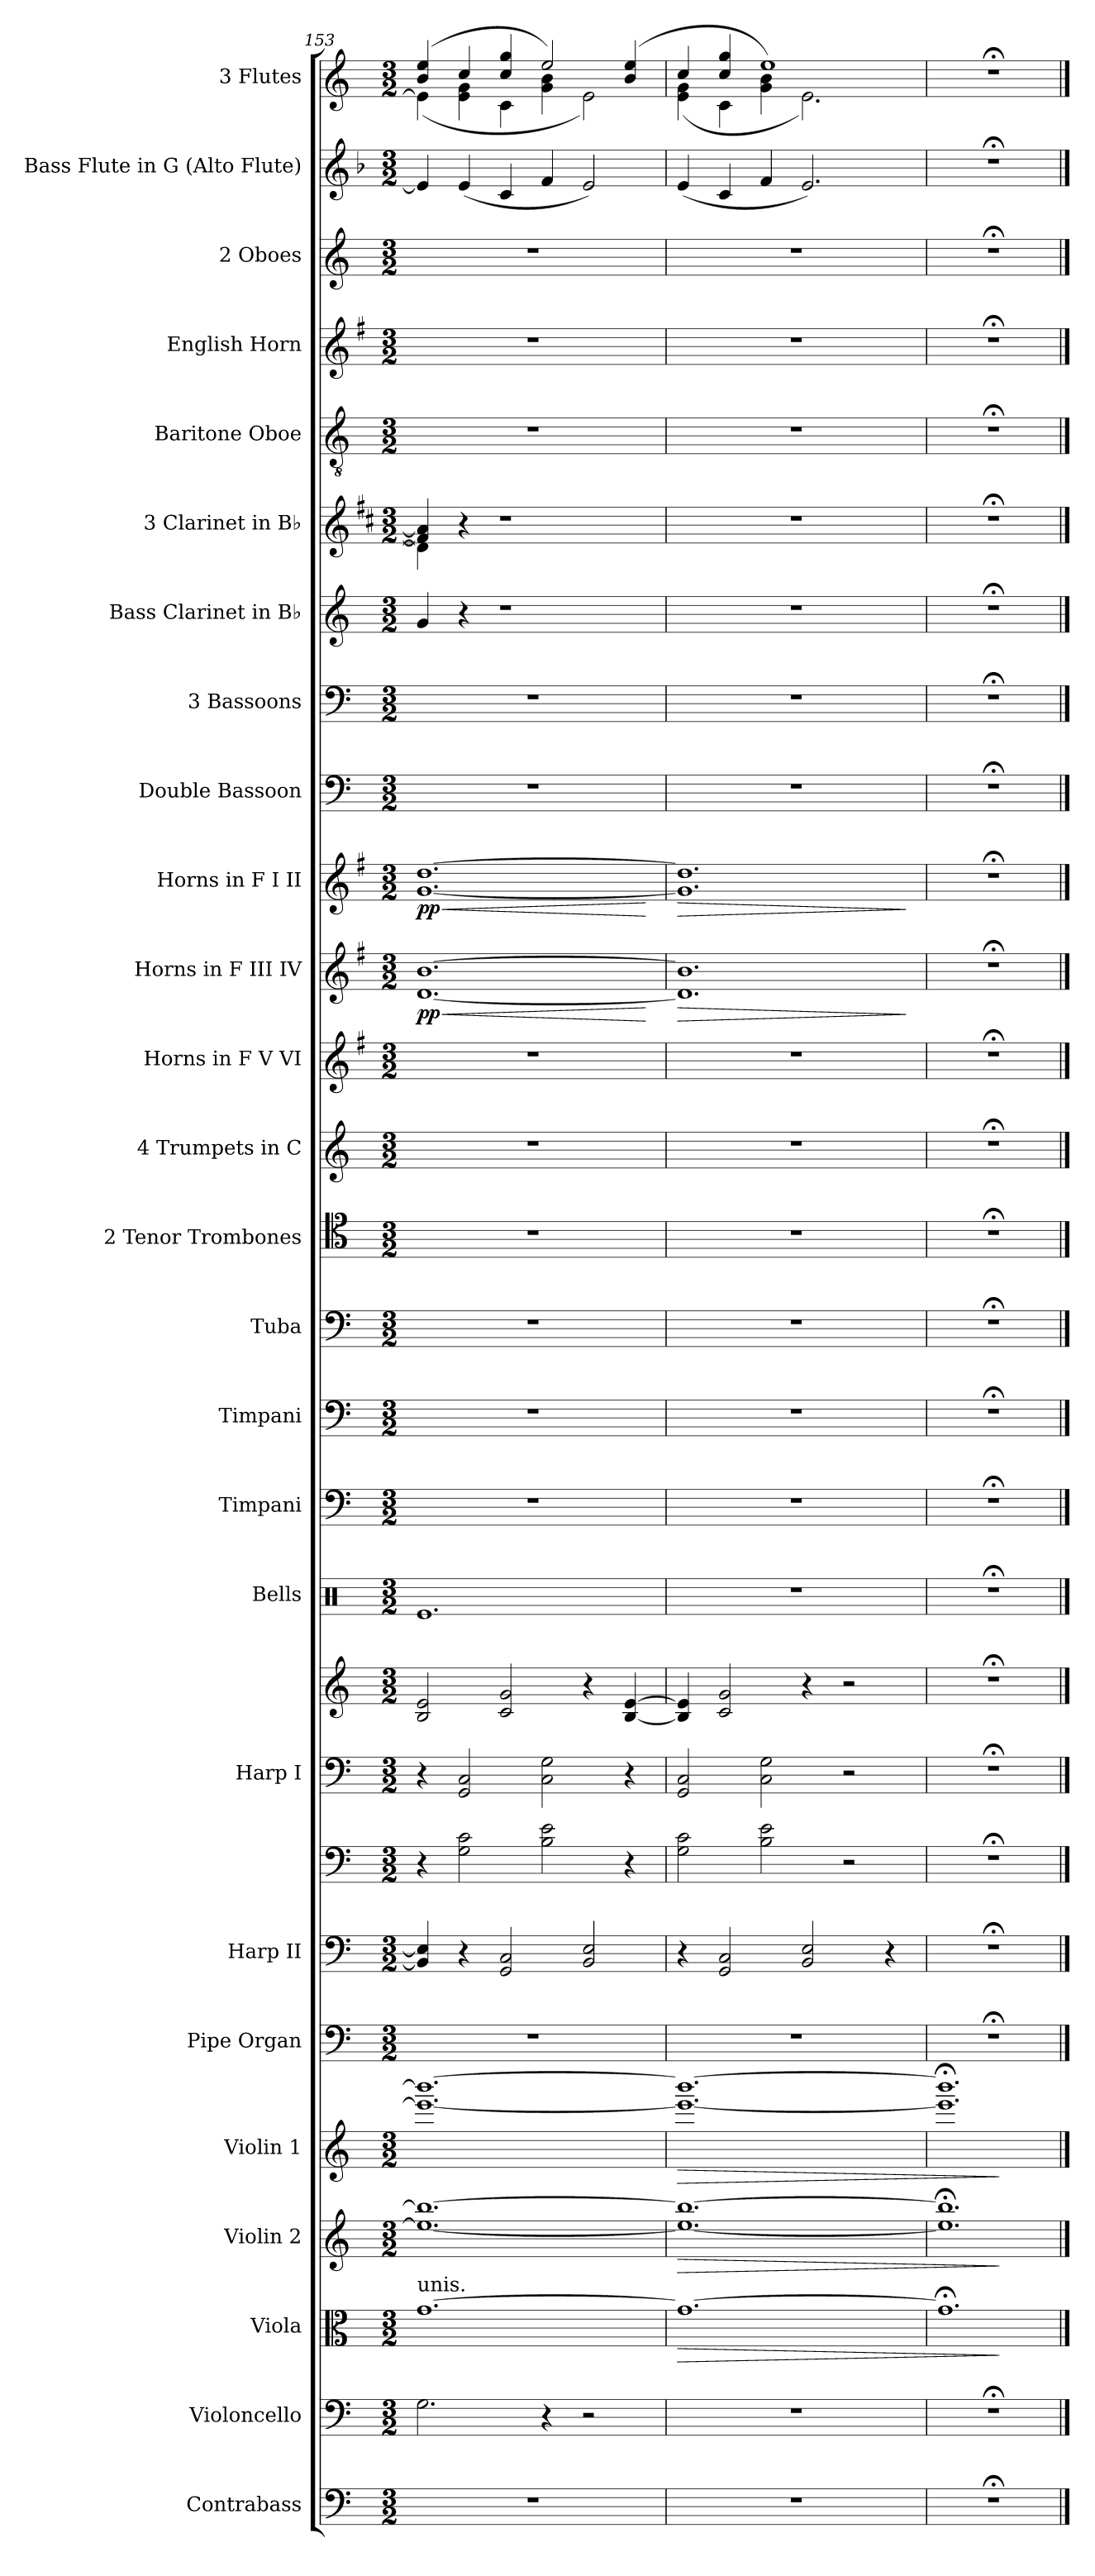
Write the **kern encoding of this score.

**kern	**kern	**kern	**dynam	**kern	**dynam	**kern	**dynam	**kern	**kern	**kern	**kern	**kern	**kern	**kern	**kern	**kern	**kern	**kern	**kern	**kern	**dynam	**kern	**dynam	**kern	**kern	**kern	**kern	**kern	**kern	**kern	**kern	**kern
*part26	*part25	*part24	*part24	*part23	*part23	*part22	*part22	*part21	*part20	*part20	*part19	*part19	*part18	*part17	*part16	*part15	*part14	*part13	*part12	*part11	*part11	*part10	*part10	*part9	*part8	*part7	*part6	*part5	*part4	*part3	*part2	*part1
*staff28	*staff27	*staff26	*staff26	*staff25	*staff25	*staff24	*staff24	*staff23	*staff22	*staff21	*staff20	*staff19	*staff18	*staff17	*staff16	*staff15	*staff14	*staff13	*staff12	*staff11	*staff11	*staff10	*staff10	*staff9	*staff8	*staff7	*staff6	*staff5	*staff4	*staff3	*staff2	*staff1
*I"Contrabass	*I"Violoncello	*I"Viola	*	*I"Violin 2	*	*I"Violin 1	*	*I"Pipe Organ	*I"Harp II	*	*I"Harp I	*	*I"Bells	*I"Timpani	*I"Timpani	*I"Tuba	*I"2 Tenor Trombones	*I"4 Trumpets in C	*I"Horns in F  V VI	*I"Horns in F  III IV	*	*I"Horns in F  I II	*	*I"Double Bassoon	*I"3 Bassoons	*I"Bass Clarinet in B♭	*I"3 Clarinet in B♭	*I"Baritone Oboe	*I"English Horn	*I"2 Oboes	*I"Bass Flute in G (Alto Flute)	*I"3 Flutes
*	*I'Vc.	*I'Vla.	*	*I'Vln. 2	*	*I'Vln. 1	*	*I'Org.	*I'Hrp.	*	*I'Hrp.	*	*I'Be.	*I'Timp.	*I'Timp.	*I'Tba.	*I'T. Tbn.	*	*	*	*	*	*	*	*I'Bn.	*I'B. Cl.	*	*I'Bar. Ob.	*I'E. Hn.	*I'Ob. 1	*I'A. Fl.	*I'Fl. 1
*clefF4	*clefF4	*clefC3	*	*clefG2	*	*clefG2	*	*clefF4	*clefF4	*clefF4	*clefF4	*clefG2	*clefX	*clefF4	*clefF4	*clefF4	*clefC4	*clefG2	*clefG2	*clefG2	*	*clefG2	*	*clefF4	*clefF4	*clefG2	*clefG2	*clefGv2	*clefG2	*clefG2	*clefG2	*clefG2
*ITrd7c12	*	*	*	*	*	*	*	*	*	*	*	*	*	*	*	*	*	*	*ITrd4c7	*ITrd4c7	*	*ITrd4c7	*	*ITrd7c12	*	*ITrd8c14	*ITrd1c2	*	*ITrd4c7	*	*ITrd3c5	*
*k[]	*k[]	*k[]	*	*k[]	*	*k[]	*	*k[]	*k[]	*k[]	*k[]	*k[]	*k[]	*k[]	*k[]	*k[]	*k[]	*k[]	*k[]	*k[]	*	*k[]	*	*k[]	*k[]	*k[]	*k[]	*k[]	*k[]	*k[]	*k[]	*k[]
*M3/2	*M3/2	*M3/2	*	*M3/2	*	*M3/2	*	*M3/2	*M3/2	*M3/2	*M3/2	*M3/2	*M3/2	*M3/2	*M3/2	*M3/2	*M3/2	*M3/2	*M3/2	*M3/2	*	*M3/2	*	*M3/2	*M3/2	*M3/2	*M3/2	*M3/2	*M3/2	*M3/2	*M3/2	*M3/2
=153	=153	=153	=153	=153	=153	=153	=153	=153	=153	=153	=153	=153	=153	=153	=153	=153	=153	=153	=153	=153	=153	=153	=153	=153	=153	=153	=153	=153	=153	=153	=153	=153
!	!	!LO:TX:a:t=unis.	!	!	!	!	!	!	!	!	!	!	!	!	!	!	!	!	!	!	!	!	!	!	!	!	!	!	!	!	!	!
!	!	!	!	!	!	!	!	!	!	!	!	!	!	!	!	!	!	!	!	!	!LO:HP:b	!	!LO:HP:b	!	!	!	!	!	!	!	!	!
*	*	*	*	*	*	*	*	*	*	*	*	*	*	*	*	*	*	*	*	*	*	*	*	*	*	*	*^	*	*	*	*	*^
!	!	!	!	!	!	!	!	!	!	!	!	!	!	!	!	!	!	!	!	!	!LO:DY:n=1:b	!	!LO:DY:n=1:b	!	!	!	!	!	!	!	!	!	!	!
1.r	2.G\	[1.g	.	1.ee_ 1.bb_	.	1.eee_ 1.bbb_	.	1.r	4BB/] 4E/]	4r	4r	2B/ 2e/	1.Re	1.r	1.r	1.r	1.r	1.r	1.r	[1.G [1.e	< pp	[1.c [1.g	< pp	1.r	1.r	4G/	4e/] 4g/]	4c\]	1.r	1.r	1.r	4B/]	(4b/ 4ee/	(4e\]
.	.	.	.	.	.	.	.	.	4r	2G\ 2c\	2GG/ 2C/	.	.	.	.	.	.	.	.	.	.	.	.	.	.	4r	4r	4ryy	.	.	.	(4B/	4cc/	4e\ 4g\
.	.	.	.	.	.	.	.	.	2GG/ 2C/	.	.	2c/ 2g/	.	.	.	.	.	.	.	.	.	.	.	.	.	1r	1r	1ryy	.	.	.	4G/	4cc/ 4gg/	4c\
.	4r	.	.	.	.	.	.	.	.	2B\ 2e\	2C\ 2G\	.	.	.	.	.	.	.	.	.	.	.	.	.	.	.	.	.	.	.	.	4c/	2ee/)	4g\ 4b\
.	2r	.	.	.	.	.	.	.	2BB/ 2E/	.	.	4r	.	.	.	.	.	.	.	.	.	.	.	.	.	.	.	.	.	.	.	2B/)	.	2e\)
.	.	.	.	.	.	.	.	.	.	4r	4r	[4B/ [4e/	.	.	.	.	.	.	.	.	.	.	.	.	.	.	.	.	.	.	.	.	(4b/ 4ee/	.
*	*	*	*	*	*	*	*	*	*	*	*	*	*	*	*	*	*	*	*	*	*	*	*	*	*	*	*v	*v	*	*	*	*	*v	*v
.	.	.	.	.	.	.	.	.	.	.	.	.	.	.	.	.	.	.	.	.	[	.	[	.	.	.	.	.	.	.	.	.
=154	=154	=154	=154	=154	=154	=154	=154	=154	=154	=154	=154	=154	=154	=154	=154	=154	=154	=154	=154	=154	=154	=154	=154	=154	=154	=154	=154	=154	=154	=154	=154	=154
!	!	!	!LO:HP:b	!	!LO:HP:b	!	!LO:HP:b	!	!	!	!	!	!	!	!	!	!	!	!	!	!LO:HP:b	!	!LO:HP:b	!	!	!	!	!	!	!	!	!
*	*	*	*	*	*	*	*	*	*	*	*	*	*	*	*	*	*	*	*	*	*	*	*	*	*	*	*	*	*	*	*	*^
1.r	1.r	1.g_	>	1.ee_ 1.bb_	>	1.eee_ 1.bbb_	>	1.r	4r	2G\ 2c\	2GG/ 2C/	4B/] 4e/]	1.r	1.r	1.r	1.r	1.r	1.r	1.r	1.G] 1.e]	>	1.c] 1.g]	>	1.r	1.r	1.r	1.r	1.r	1.r	1.r	(4B/	4cc/	(4e\ 4g\
.	.	.	.	.	.	.	.	.	2GG/ 2C/	.	.	2c/ 2g/	.	.	.	.	.	.	.	.	.	.	.	.	.	.	.	.	.	.	4G/	4cc/ 4gg/	4c\
.	.	.	.	.	.	.	.	.	.	2B\ 2e\	2C\ 2G\	.	.	.	.	.	.	.	.	.	.	.	.	.	.	.	.	.	.	.	4c/	1ee)	4g\ 4b\
.	.	.	.	.	.	.	.	.	2BB/ 2E/	.	.	4r	.	.	.	.	.	.	.	.	.	.	.	.	.	.	.	.	.	.	2.B/)	.	2.e\)
.	.	.	.	.	.	.	.	.	.	2r	2r	2r	.	.	.	.	.	.	.	.	.	.	.	.	.	.	.	.	.	.	.	.	.
.	.	.	.	.	.	.	.	.	4r	.	.	.	.	.	.	.	.	.	.	.	.	.	.	.	.	.	.	.	.	.	.	.	.
*	*	*	*	*	*	*	*	*	*	*	*	*	*	*	*	*	*	*	*	*	*	*	*	*	*	*	*	*	*	*	*	*v	*v
.	.	.	.	.	.	.	.	.	.	.	.	.	.	.	.	.	.	.	.	.	]	.	]	.	.	.	.	.	.	.	.	.
=155	=155	=155	=155	=155	=155	=155	=155	=155	=155	=155	=155	=155	=155	=155	=155	=155	=155	=155	=155	=155	=155	=155	=155	=155	=155	=155	=155	=155	=155	=155	=155	=155
*	*	*	*	*	*	*	*	*	*	*	*	*	*	*	*	*	*	*	*	*	*	*	*	*	*	*	*	*	*	*	*	*MM120
1.r;<	1.r;<	1.g;<]	.	1.ee];< 1.bb];<	.	1.eee];< 1.bbb];<	.	1.r;<	1.r;<	1.r;<	1.r;<	1.r;<	1.r;<	1.r;<	1.r;<	1.r;<	1.r;<	1.r;<	1.r;<	1.r;<	.	1.r;<	.	1.r;<	1.r;<	1.r;<	1.r;<	1.r;<	1.r;<	1.r;<	1.r;<	1.r;<
.	.	.	]	.	]	.	]	.	.	.	.	.	.	.	.	.	.	.	.	.	.	.	.	.	.	.	.	.	.	.	.	.
==	==	==	==	==	==	==	==	==	==	==	==	==	==	==	==	==	==	==	==	==	==	==	==	==	==	==	==	==	==	==	==	==
*-	*-	*-	*-	*-	*-	*-	*-	*-	*-	*-	*-	*-	*-	*-	*-	*-	*-	*-	*-	*-	*-	*-	*-	*-	*-	*-	*-	*-	*-	*-	*-	*-
